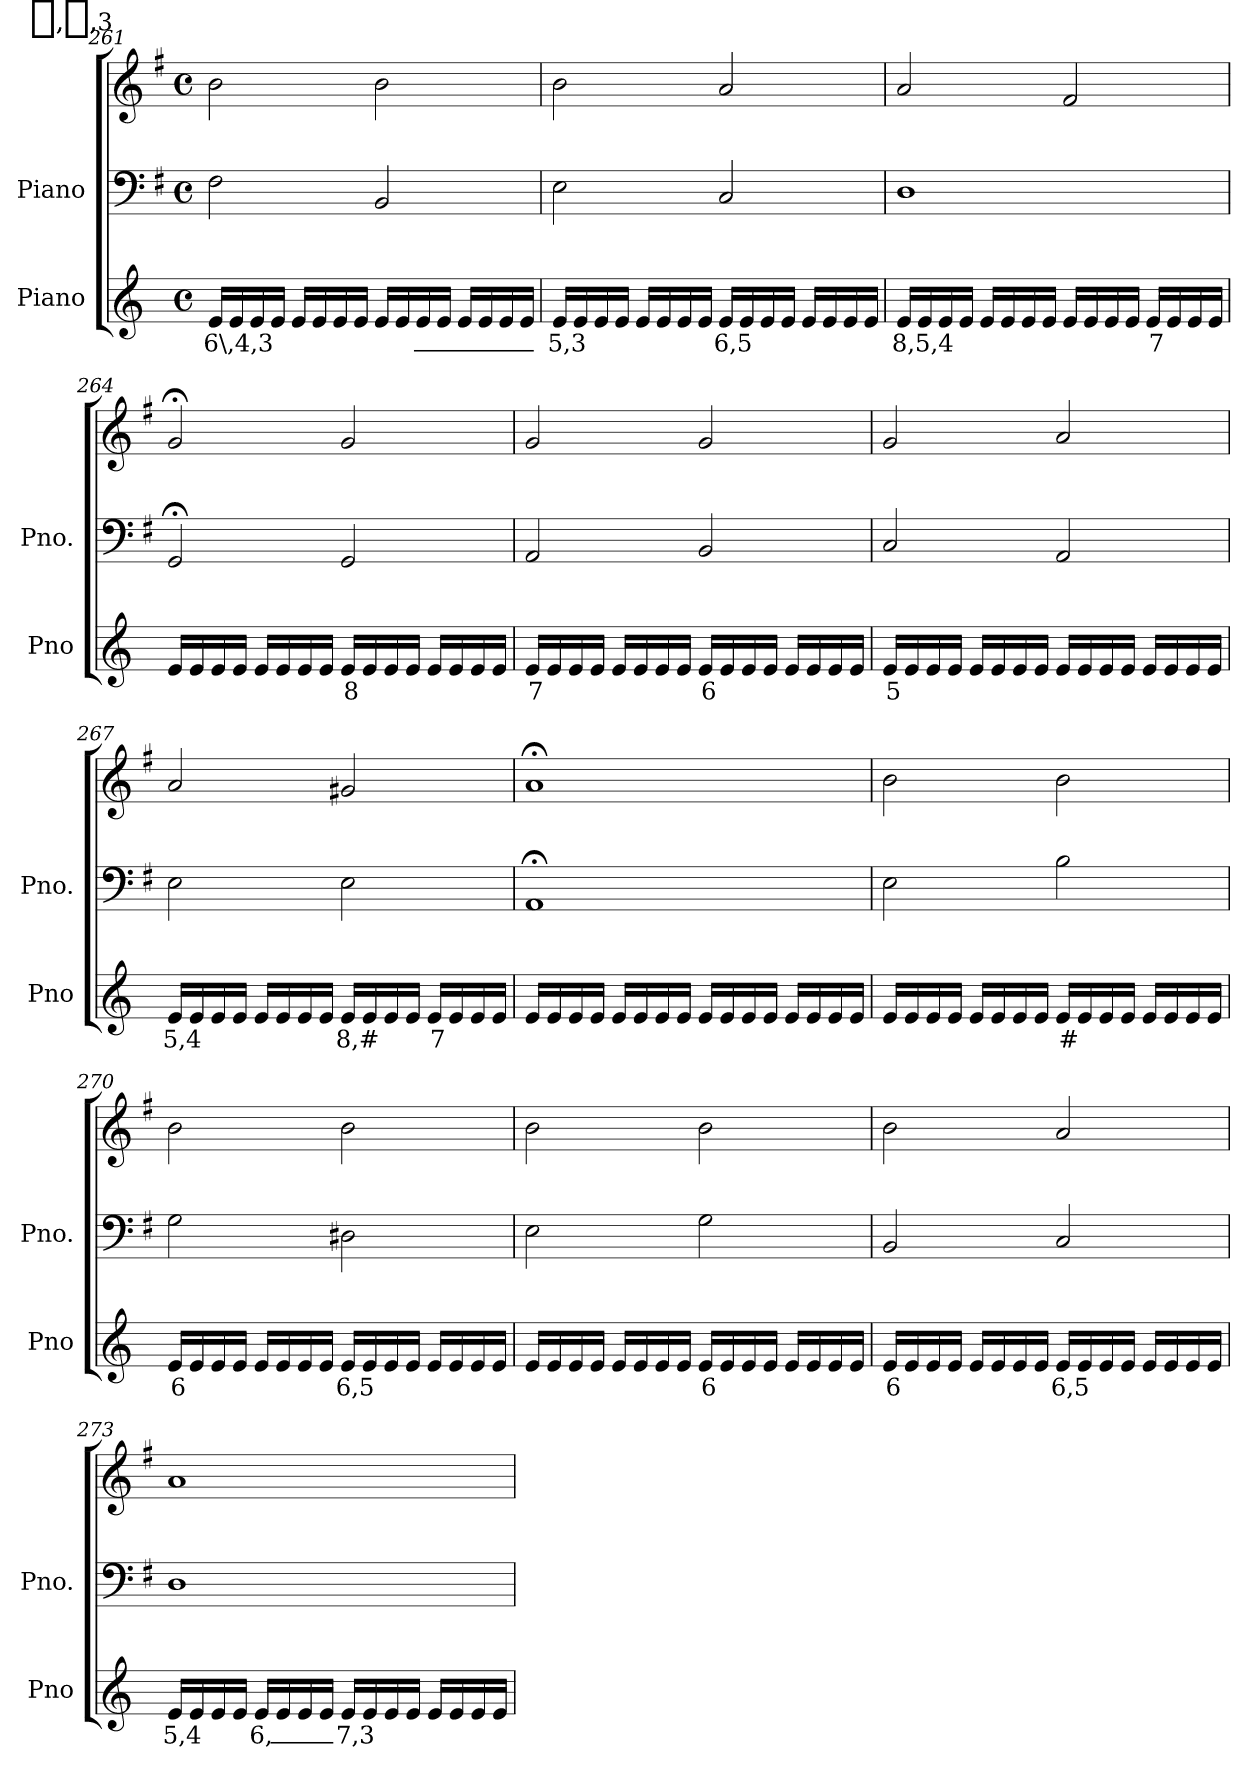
**kern	**text	**kern	**kern
*part2	*part2	*part1	*part1
*staff3	*staff3	*staff2	*staff1
*I"Piano	*	*I"Piano	*
*I'Pno	*	*I'Pno.	*
*clefG2	*	*clefF4	*clefG2
*k[]	*	*k[f#]	*k[f#]
*M4/4	*	*M4/4	*M4/4
*met(c)	*	*met(c)	*met(c)
=261	=261	=261	=261
!	!LO:LY:b	!	!
16e/LL	6\,4,3	2F#\	2b\
16e/	.	.	.
16e/	.	.	.
16e/JJ	.	.	.
16e/LL	.	.	.
16e/	.	.	.
16e/	.	.	.
16e/JJ	.	.	.
!	!LO:LY:b	!	!
16e/LL	_,_,_	2BB/	2b\
16e/	.	.	.
16e/	.	.	.
16e/JJ	.	.	.
16e/LL	.	.	.
16e/	.	.	.
16e/	.	.	.
16e/JJ	.	.	.
=262	=262	=262	=262
!	!LO:LY:b	!	!
16e/LL	5,3	2E\	2b\
16e/	.	.	.
16e/	.	.	.
16e/JJ	.	.	.
16e/LL	.	.	.
16e/	.	.	.
16e/	.	.	.
16e/JJ	.	.	.
!	!LO:LY:b	!	!
16e/LL	6,5	2C/	2a/
16e/	.	.	.
16e/	.	.	.
16e/JJ	.	.	.
16e/LL	.	.	.
16e/	.	.	.
16e/	.	.	.
16e/JJ	.	.	.
=263	=263	=263	=263
!	!LO:LY:b	!	!
16e/LL	8,5,4	1D	2a/
16e/	.	.	.
16e/	.	.	.
16e/JJ	.	.	.
16e/LL	.	.	.
16e/	.	.	.
16e/	.	.	.
16e/JJ	.	.	.
!	!LO:LY:b	!	!
16e/LL	_,_,3	.	2f#/
16e/	.	.	.
16e/	.	.	.
16e/JJ	.	.	.
!	!LO:LY:b	!	!
16e/LL	7	.	.
16e/	.	.	.
16e/	.	.	.
16e/JJ	.	.	.
=264	=264	=264	=264
16e/LL	.	2GG;</	2g;</
16e/	.	.	.
16e/	.	.	.
16e/JJ	.	.	.
16e/LL	.	.	.
16e/	.	.	.
16e/	.	.	.
16e/JJ	.	.	.
!	!LO:LY:b	!	!
16e/LL	8	2GG/	2g/
16e/	.	.	.
16e/	.	.	.
16e/JJ	.	.	.
16e/LL	.	.	.
16e/	.	.	.
16e/	.	.	.
16e/JJ	.	.	.
=265	=265	=265	=265
!	!LO:LY:b	!	!
16e/LL	7	2AA/	2g/
16e/	.	.	.
16e/	.	.	.
16e/JJ	.	.	.
16e/LL	.	.	.
16e/	.	.	.
16e/	.	.	.
16e/JJ	.	.	.
!	!LO:LY:b	!	!
16e/LL	6	2BB/	2g/
16e/	.	.	.
16e/	.	.	.
16e/JJ	.	.	.
16e/LL	.	.	.
16e/	.	.	.
16e/	.	.	.
16e/JJ	.	.	.
=266	=266	=266	=266
!	!LO:LY:b	!	!
16e/LL	5	2C/	2g/
16e/	.	.	.
16e/	.	.	.
16e/JJ	.	.	.
16e/LL	.	.	.
16e/	.	.	.
16e/	.	.	.
16e/JJ	.	.	.
16e/LL	.	2AA/	2a/
16e/	.	.	.
16e/	.	.	.
16e/JJ	.	.	.
16e/LL	.	.	.
16e/	.	.	.
16e/	.	.	.
16e/JJ	.	.	.
=267	=267	=267	=267
!	!LO:LY:b	!	!
16e/LL	5,4	2E\	2a/
16e/	.	.	.
16e/	.	.	.
16e/JJ	.	.	.
16e/LL	.	.	.
16e/	.	.	.
16e/	.	.	.
16e/JJ	.	.	.
!	!LO:LY:b	!	!
16e/LL	8,#	2E\	2g#X/
16e/	.	.	.
16e/	.	.	.
16e/JJ	.	.	.
!	!LO:LY:b	!	!
16e/LL	7	.	.
16e/	.	.	.
16e/	.	.	.
16e/JJ	.	.	.
=268	=268	=268	=268
16e/LL	.	1AA;<	1a;<
16e/	.	.	.
16e/	.	.	.
16e/JJ	.	.	.
16e/LL	.	.	.
16e/	.	.	.
16e/	.	.	.
16e/JJ	.	.	.
16e/LL	.	.	.
16e/	.	.	.
16e/	.	.	.
16e/JJ	.	.	.
16e/LL	.	.	.
16e/	.	.	.
16e/	.	.	.
16e/JJ	.	.	.
=269	=269	=269	=269
16e/LL	.	2E\	2b\
16e/	.	.	.
16e/	.	.	.
16e/JJ	.	.	.
16e/LL	.	.	.
16e/	.	.	.
16e/	.	.	.
16e/JJ	.	.	.
!	!LO:LY:b	!	!
16e/LL	#	2B\	2b\
16e/	.	.	.
16e/	.	.	.
16e/JJ	.	.	.
16e/LL	.	.	.
16e/	.	.	.
16e/	.	.	.
16e/JJ	.	.	.
=270	=270	=270	=270
!	!LO:LY:b	!	!
16e/LL	6	2G\	2b\
16e/	.	.	.
16e/	.	.	.
16e/JJ	.	.	.
16e/LL	.	.	.
16e/	.	.	.
16e/	.	.	.
16e/JJ	.	.	.
!	!LO:LY:b	!	!
16e/LL	6,5	2D#X\	2b\
16e/	.	.	.
16e/	.	.	.
16e/JJ	.	.	.
16e/LL	.	.	.
16e/	.	.	.
16e/	.	.	.
16e/JJ	.	.	.
=271	=271	=271	=271
16e/LL	.	2E\	2b\
16e/	.	.	.
16e/	.	.	.
16e/JJ	.	.	.
16e/LL	.	.	.
16e/	.	.	.
16e/	.	.	.
16e/JJ	.	.	.
!	!LO:LY:b	!	!
16e/LL	6	2G\	2b\
16e/	.	.	.
16e/	.	.	.
16e/JJ	.	.	.
16e/LL	.	.	.
16e/	.	.	.
16e/	.	.	.
16e/JJ	.	.	.
=272	=272	=272	=272
!	!LO:LY:b	!	!
16e/LL	6	2BB/	2b\
16e/	.	.	.
16e/	.	.	.
16e/JJ	.	.	.
16e/LL	.	.	.
16e/	.	.	.
16e/	.	.	.
16e/JJ	.	.	.
!	!LO:LY:b	!	!
16e/LL	6,5	2C/	2a/
16e/	.	.	.
16e/	.	.	.
16e/JJ	.	.	.
16e/LL	.	.	.
16e/	.	.	.
16e/	.	.	.
16e/JJ	.	.	.
=273	=273	=273	=273
!	!LO:LY:b	!	!
16e/LL	5,4	1D	1a
16e/	.	.	.
16e/	.	.	.
16e/JJ	.	.	.
!	!LO:LY:b	!	!
16e/LL	6,_	.	.
16e/	.	.	.
16e/	.	.	.
16e/JJ	.	.	.
!	!LO:LY:b	!	!
16e/LL	7,3	.	.
16e/	.	.	.
16e/	.	.	.
16e/JJ	.	.	.
16e/LL	.	.	.
16e/	.	.	.
16e/	.	.	.
16e/JJ	.	.	.
=	=	=	=
*-	*-	*-	*-
